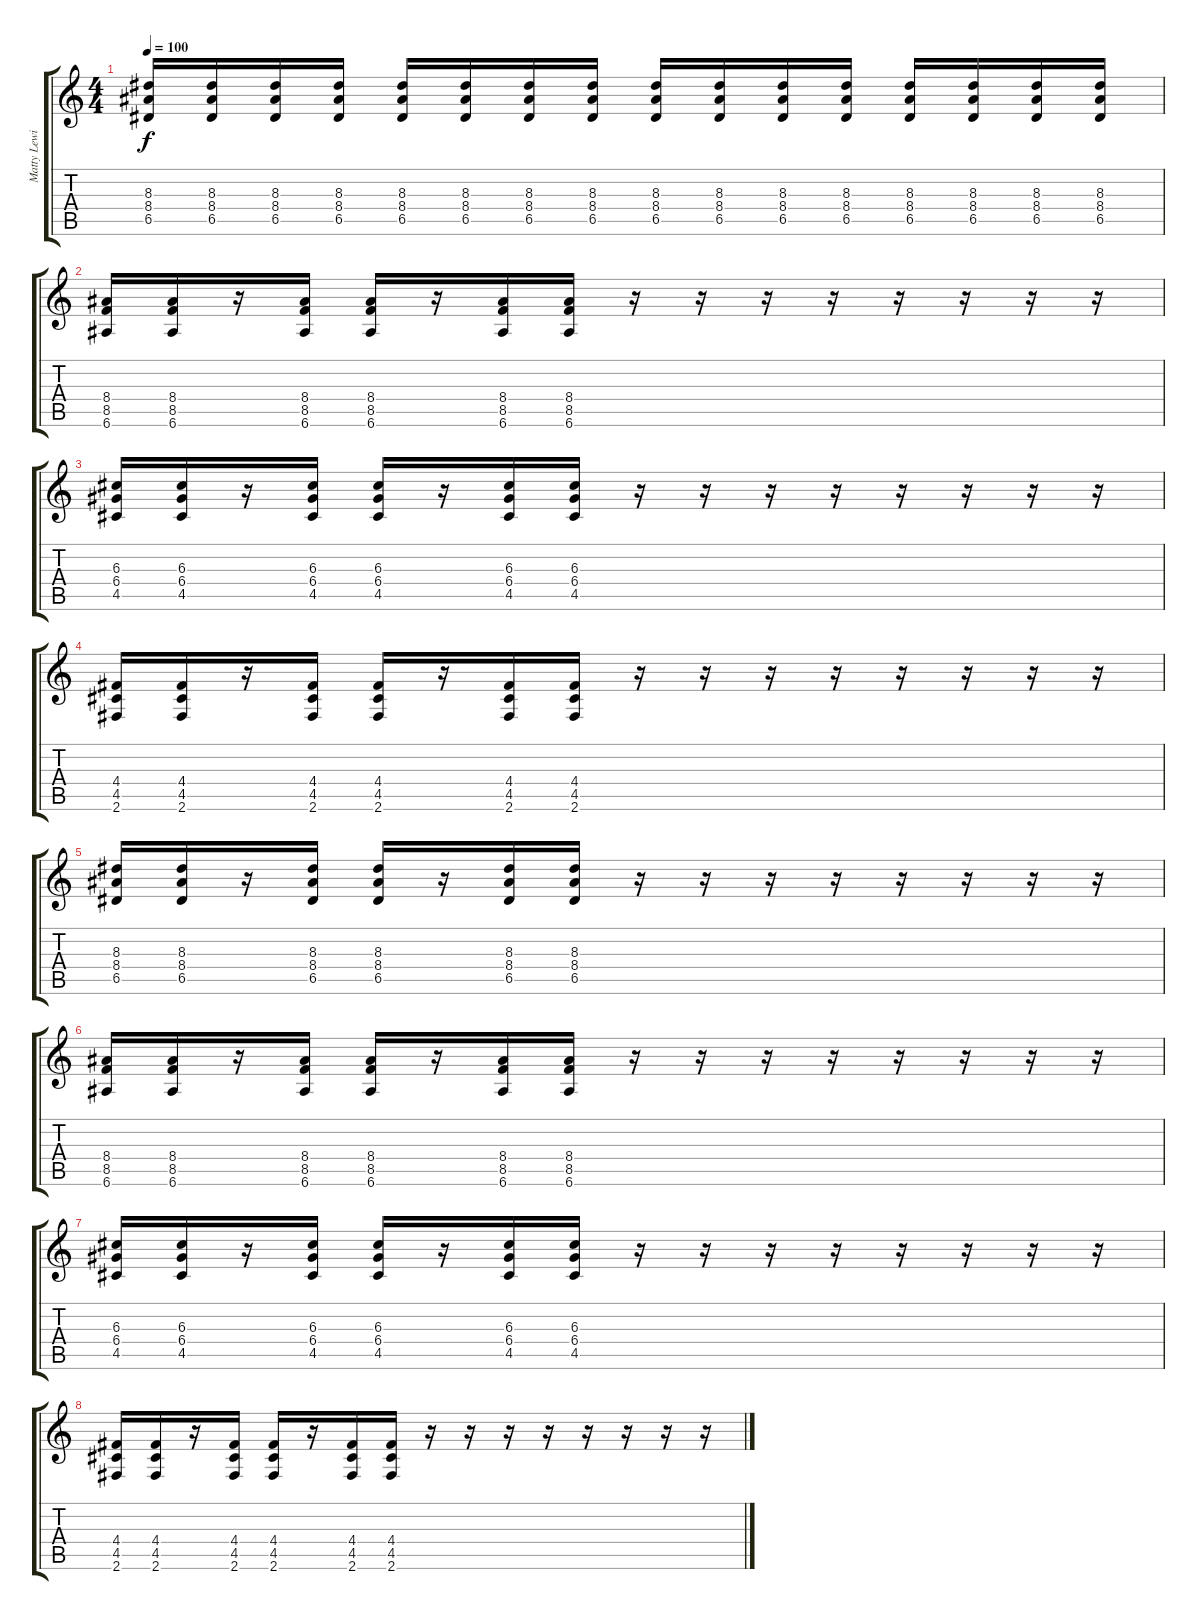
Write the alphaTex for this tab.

\track ("Matty Lewis" "Matty Lewi") {instrument distortionguitar}
\staff {score tabs}
\tuning (E4 B3 G3 D3 A2 E2) {hide}
\ts (4 4)
\tempo 100
\clef g2
\ks c
(8.3 8.4 6.5).16{dy f} (8.3 8.4 6.5).16 (8.3 8.4 6.5).16 (8.3 8.4 6.5).16 (8.3 8.4 6.5).16 (8.3 8.4 6.5).16 (8.3 8.4 6.5).16 (8.3 8.4 6.5).16 (8.3 8.4 6.5).16 (8.3 8.4 6.5).16 (8.3 8.4 6.5).16 (8.3 8.4 6.5).16 (8.3 8.4 6.5).16 (8.3 8.4 6.5).16 (8.3 8.4 6.5).16 (8.3 8.4 6.5).16 |
(8.4 8.5 6.6).16 (8.4 8.5 6.6).16 r.16 (8.4 8.5 6.6).16 (8.4 8.5 6.6).16 r.16 (8.4 8.5 6.6).16 (8.4 8.5 6.6).16 r.16 r.16 r.16 r.16 r.16 r.16 r.16 r.16 |
(6.3 6.4 4.5).16 (6.3 6.4 4.5).16 r.16 (6.3 6.4 4.5).16 (6.3 6.4 4.5).16 r.16 (6.3 6.4 4.5).16 (6.3 6.4 4.5).16 r.16 r.16 r.16 r.16 r.16 r.16 r.16 r.16 |
(4.4 4.5 2.6).16 (4.4 4.5 2.6).16 r.16 (4.4 4.5 2.6).16 (4.4 4.5 2.6).16 r.16 (4.4 4.5 2.6).16 (4.4 4.5 2.6).16 r.16 r.16 r.16 r.16 r.16 r.16 r.16 r.16 |
(8.3 8.4 6.5).16 (8.3 8.4 6.5).16 r.16 (8.3 8.4 6.5).16 (8.3 8.4 6.5).16 r.16 (8.3 8.4 6.5).16 (8.3 8.4 6.5).16 r.16 r.16 r.16 r.16 r.16 r.16 r.16 r.16 |
(8.4 8.5 6.6).16 (8.4 8.5 6.6).16 r.16 (8.4 8.5 6.6).16 (8.4 8.5 6.6).16 r.16 (8.4 8.5 6.6).16 (8.4 8.5 6.6).16 r.16 r.16 r.16 r.16 r.16 r.16 r.16 r.16 |
(6.3 6.4 4.5).16 (6.3 6.4 4.5).16 r.16 (6.3 6.4 4.5).16 (6.3 6.4 4.5).16 r.16 (6.3 6.4 4.5).16 (6.3 6.4 4.5).16 r.16 r.16 r.16 r.16 r.16 r.16 r.16 r.16 |
(4.4 4.5 2.6).16 (4.4 4.5 2.6).16 r.16 (4.4 4.5 2.6).16 (4.4 4.5 2.6).16 r.16 (4.4 4.5 2.6).16 (4.4 4.5 2.6).16 r.16 r.16 r.16 r.16 r.16 r.16 r.16 r.16
